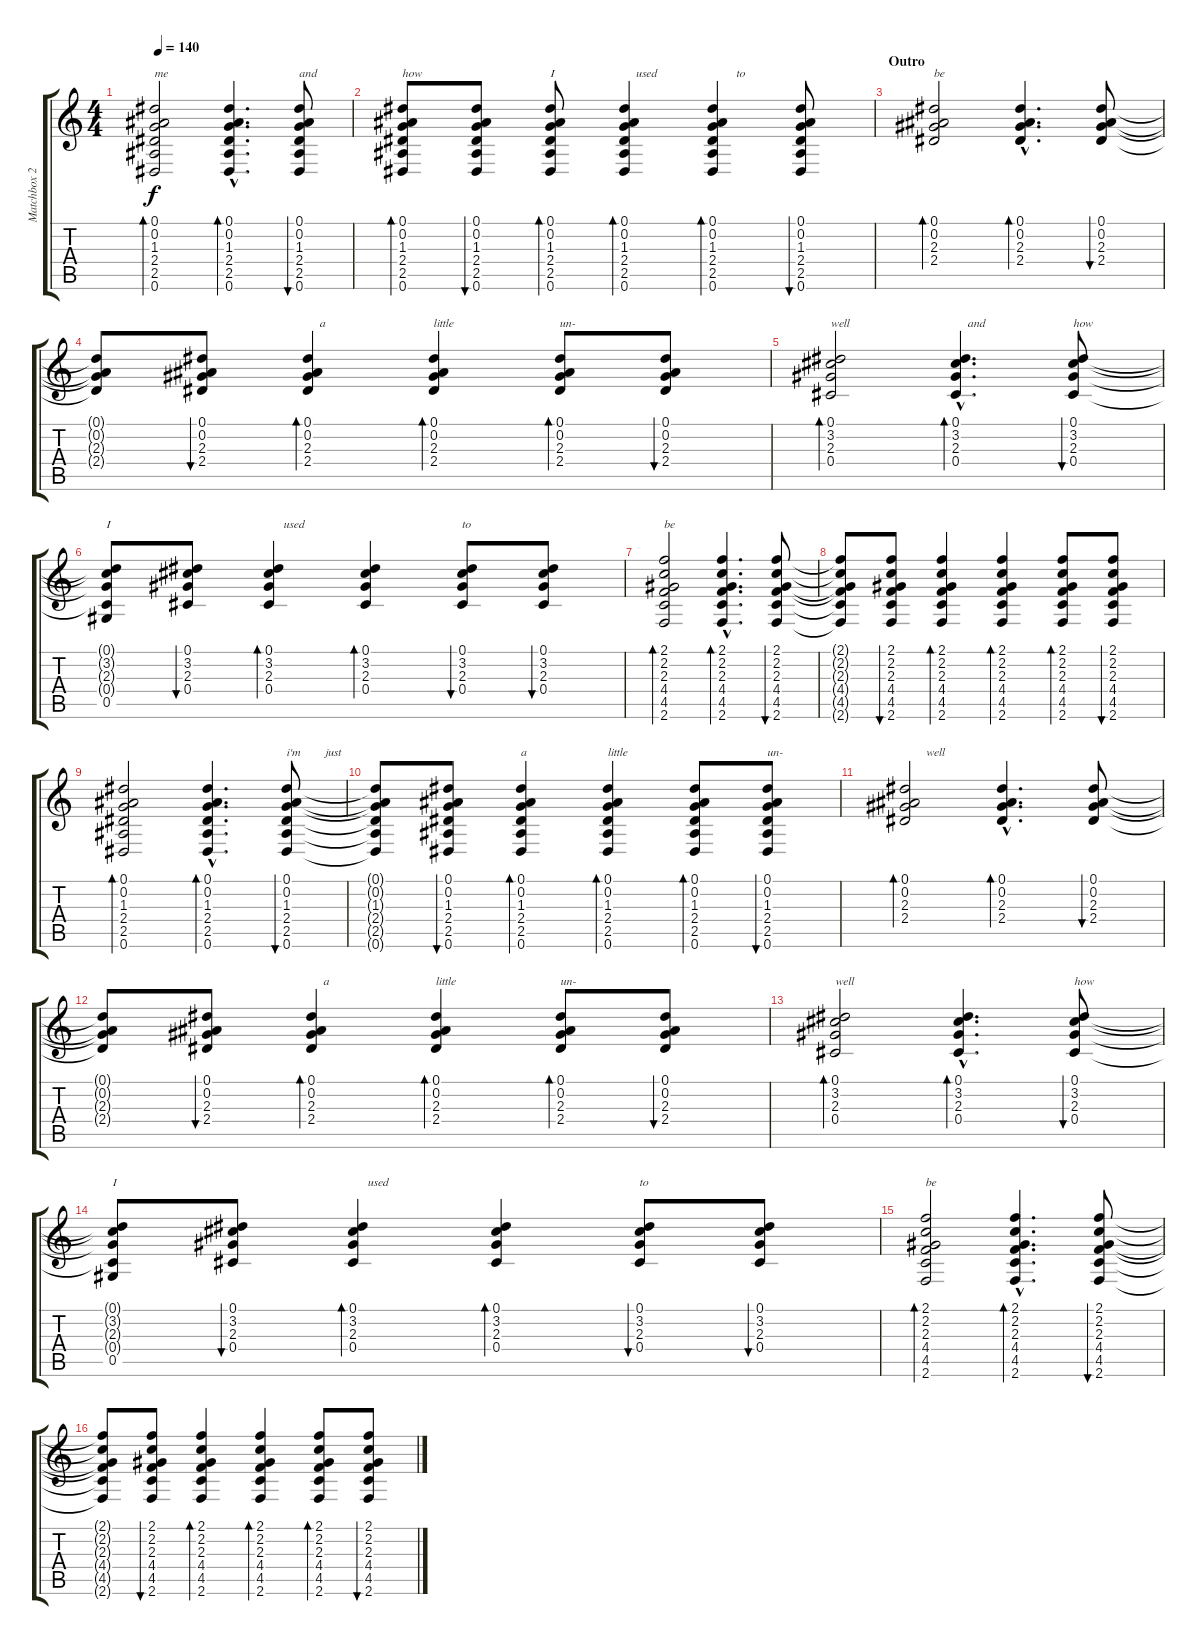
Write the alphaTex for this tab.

\track ("Matchbox 20" "Matchbox 2") {instrument acousticguitarsteel}
\staff {score tabs}
\tuning (Eb4 Bb3 Gb3 Db3 Ab2 Eb2) {hide}
\ts (4 4)
\tempo 140
\clef g2
\ks c
(0.1 0.2 1.3 2.4 2.5 0.6).2{bd 60 txt "me" dy f} (0.1{hac} 0.2{hac} 1.3{hac} 2.4{hac} 2.5{hac} 0.6{hac}).4{d bd 60} (0.1 0.2 1.3 2.4 2.5 0.6).8{bu 60 txt "and"} |
(0.1 0.2 1.3 2.4 2.5 0.6).8{bd 60 txt "how"} (0.1 0.2 1.3 2.4 2.5 0.6).8{bu 60} (0.1 0.2 1.3 2.4 2.5 0.6).8{bd 60 txt "I"} (0.1 0.2 1.3 2.4 2.5 0.6).4{bd 60 txt "    used"} (0.1 0.2 1.3 2.4 2.5 0.6).4{bd 60 txt "        to"} (0.1 0.2 1.3 2.4 2.5 0.6).8{bu 60} |
\section ("" "Outro")
(0.1 0.2 2.3 2.4).2{bd 60 txt "be"} (0.1{hac} 0.2{hac} 2.3{hac} 2.4{hac}).4{d bd 60} (0.1 0.2 2.3 2.4).8{bu 60} |
(0.1{t} 0.2{t} 2.3{t} 2.4{t}).8 (0.1 0.2 2.3 2.4).8{bu 60} (0.1 0.2 2.3 2.4).4{bd 60 txt "    a"} (0.1 0.2 2.3 2.4).4{bd 60 txt "little"} (0.1 0.2 2.3 2.4).8{bd 60 txt "un-"} (0.1 0.2 2.3 2.4).8{bu 60} |
(0.1 3.2 2.3 0.4).2{bd 60 txt "well"} (0.1{hac} 3.2{hac} 2.3{hac} 0.4{hac}).4{d bd 60 txt "    and"} (0.1 3.2 2.3 0.4).8{bu 60 txt "how"} |
(0.1{t} 3.2{t} 2.3{t} 0.4{t} 0.5).8{txt "I"} (0.1 3.2 2.3 0.4).8{bu 60} (0.1 3.2 2.3 0.4).4{bd 60 txt "     used"} (0.1 3.2 2.3 0.4).4{bd 60} (0.1 3.2 2.3 0.4).8{bu 60 txt "to"} (0.1 3.2 2.3 0.4).8{bu 60} |
(2.1 2.2 2.3 4.4 4.5 2.6).2{bd 60 txt "be"} (2.1{hac} 2.2{hac} 2.3{hac} 4.4{hac} 4.5{hac} 2.6{hac}).4{d bd 60} (2.1 2.2 2.3 4.4 4.5 2.6).8{bu 60} |
(2.1{t} 2.2{t} 2.3{t} 4.4{t} 4.5{t} 2.6{t}).8 (2.1 2.2 2.3 4.4 4.5 2.6).8{bu 60} (2.1 2.2 2.3 4.4 4.5 2.6).4{bd 60} (2.1 2.2 2.3 4.4 4.5 2.6).4{bd 60} (2.1 2.2 2.3 4.4 4.5 2.6).8{bd 60} (2.1 2.2 2.3 4.4 4.5 2.6).8{bu 60} |
(0.1 0.2 1.3 2.4 2.5 0.6).2{bd 60} (0.1{hac} 0.2{hac} 1.3{hac} 2.4{hac} 2.5{hac} 0.6{hac}).4{d bd 60} (0.1 0.2 1.3 2.4 2.5 0.6).8{bu 60 txt "i'm        just"} |
(0.1{t} 0.2{t} 1.3{t} 2.4{t} 2.5{t} 0.6{t}).8 (0.1 0.2 1.3 2.4 2.5 0.6).8{bu 60} (0.1 0.2 1.3 2.4 2.5 0.6).4{bd 60 txt "a"} (0.1 0.2 1.3 2.4 2.5 0.6).4{bd 60 txt "little"} (0.1 0.2 1.3 2.4 2.5 0.6).8{bd 60} (0.1 0.2 1.3 2.4 2.5 0.6).8{bu 60 txt "un-"} |
(0.1 0.2 2.3 2.4).2{bd 60 txt "       well"} (0.1{hac} 0.2{hac} 2.3{hac} 2.4{hac}).4{d bd 60} (0.1 0.2 2.3 2.4).8{bu 60} |
(0.1{t} 0.2{t} 2.3{t} 2.4{t}).8 (0.1 0.2 2.3 2.4).8{bu 60} (0.1 0.2 2.3 2.4).4{bd 60 txt "    a"} (0.1 0.2 2.3 2.4).4{bd 60 txt "little"} (0.1 0.2 2.3 2.4).8{bd 60 txt "un-"} (0.1 0.2 2.3 2.4).8{bu 60} |
(0.1 3.2 2.3 0.4).2{bd 60 txt "well"} (0.1{hac} 3.2{hac} 2.3{hac} 0.4{hac}).4{d bd 60} (0.1 3.2 2.3 0.4).8{bu 60 txt "how"} |
(0.1{t} 3.2{t} 2.3{t} 0.4{t} 0.5).8{txt "I"} (0.1 3.2 2.3 0.4).8{bu 60} (0.1 3.2 2.3 0.4).4{bd 60 txt "     used"} (0.1 3.2 2.3 0.4).4{bd 60} (0.1 3.2 2.3 0.4).8{bu 60 txt "to"} (0.1 3.2 2.3 0.4).8{bu 60} |
(2.1 2.2 2.3 4.4 4.5 2.6).2{bd 60 txt "be"} (2.1{hac} 2.2{hac} 2.3{hac} 4.4{hac} 4.5{hac} 2.6{hac}).4{d bd 60} (2.1 2.2 2.3 4.4 4.5 2.6).8{bu 60} |
(2.1{t} 2.2{t} 2.3{t} 4.4{t} 4.5{t} 2.6{t}).8 (2.1 2.2 2.3 4.4 4.5 2.6).8{bu 60} (2.1 2.2 2.3 4.4 4.5 2.6).4{bd 60} (2.1 2.2 2.3 4.4 4.5 2.6).4{bd 60} (2.1 2.2 2.3 4.4 4.5 2.6).8{bd 60} (2.1 2.2 2.3 4.4 4.5 2.6).8{bu 60}
